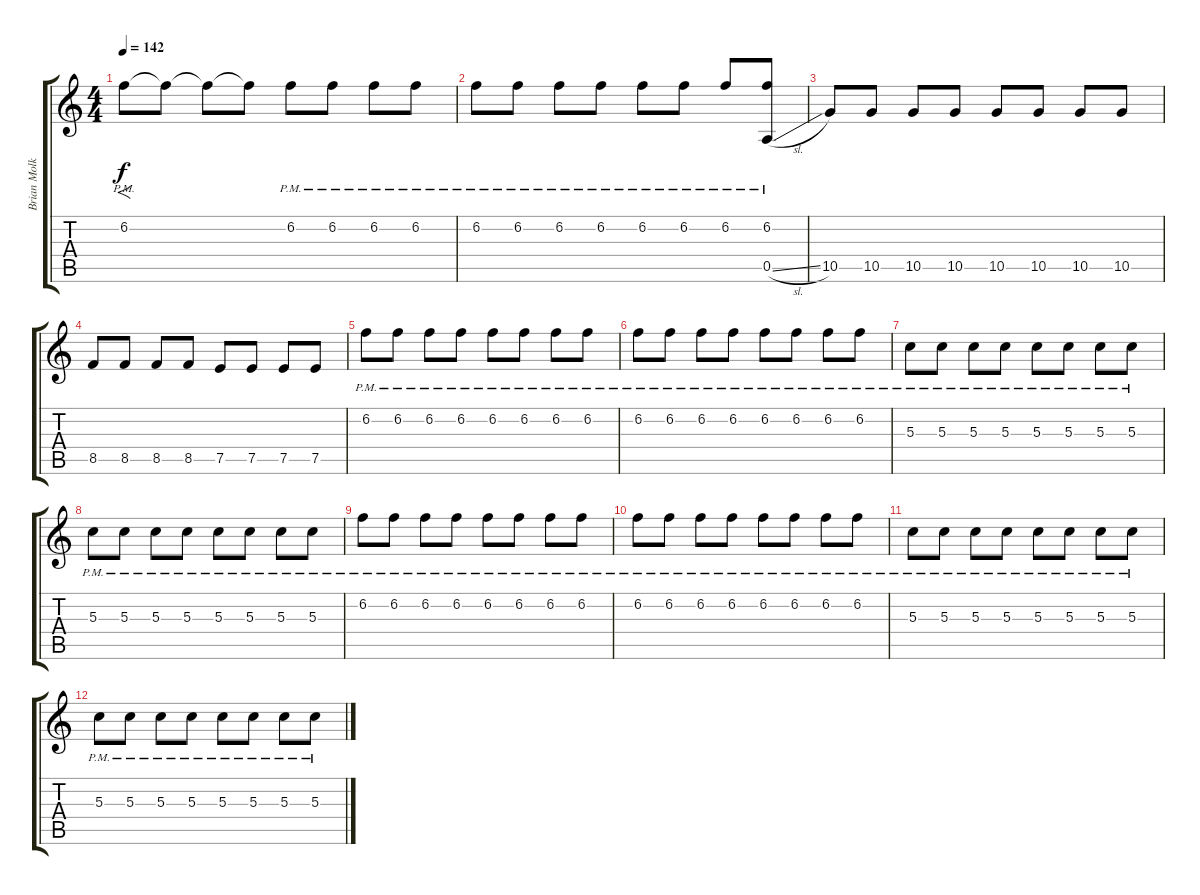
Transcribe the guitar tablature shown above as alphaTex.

\track ("Brian Molko lead guitar" "Brian Molk") {instrument overdrivenguitar}
\staff {score tabs}
\tuning (E4 B3 G3 D3 A2 E2) {hide}
\ts (4 4)
\tempo 142
\clef g2
\ks c
6.2{pm}.8{f dy f} 6.2{t}.8 6.2{t}.8 6.2{t}.8 6.2{pm}.8 6.2{pm}.8 6.2{pm}.8 6.2{pm}.8 |
6.2{pm}.8 6.2{pm}.8 6.2{pm}.8 6.2{pm}.8 6.2{pm}.8 6.2{pm}.8 6.2{pm}.8 (6.2{pm} 0.5{sl}).8 |
10.5.8 10.5.8 10.5.8 10.5.8 10.5.8 10.5.8 10.5.8 10.5.8 |
8.5.8 8.5.8 8.5.8 8.5.8 7.5.8 7.5.8 7.5.8 7.5.8 |
6.2{pm}.8 6.2{pm}.8 6.2{pm}.8 6.2{pm}.8 6.2{pm}.8 6.2{pm}.8 6.2{pm}.8 6.2{pm}.8 |
6.2{pm}.8 6.2{pm}.8 6.2{pm}.8 6.2{pm}.8 6.2{pm}.8 6.2{pm}.8 6.2{pm}.8 6.2{pm}.8 |
5.3{pm}.8 5.3{pm}.8 5.3{pm}.8 5.3{pm}.8 5.3{pm}.8 5.3{pm}.8 5.3{pm}.8 5.3{pm}.8 |
5.3{pm}.8 5.3{pm}.8 5.3{pm}.8 5.3{pm}.8 5.3{pm}.8 5.3{pm}.8 5.3{pm}.8 5.3{pm}.8 |
6.2{pm}.8 6.2{pm}.8 6.2{pm}.8 6.2{pm}.8 6.2{pm}.8 6.2{pm}.8 6.2{pm}.8 6.2{pm}.8 |
6.2{pm}.8 6.2{pm}.8 6.2{pm}.8 6.2{pm}.8 6.2{pm}.8 6.2{pm}.8 6.2{pm}.8 6.2{pm}.8 |
5.3{pm}.8 5.3{pm}.8 5.3{pm}.8 5.3{pm}.8 5.3{pm}.8 5.3{pm}.8 5.3{pm}.8 5.3{pm}.8 |
5.3{pm}.8 5.3{pm}.8 5.3{pm}.8 5.3{pm}.8 5.3{pm}.8 5.3{pm}.8 5.3{pm}.8 5.3{pm}.8
